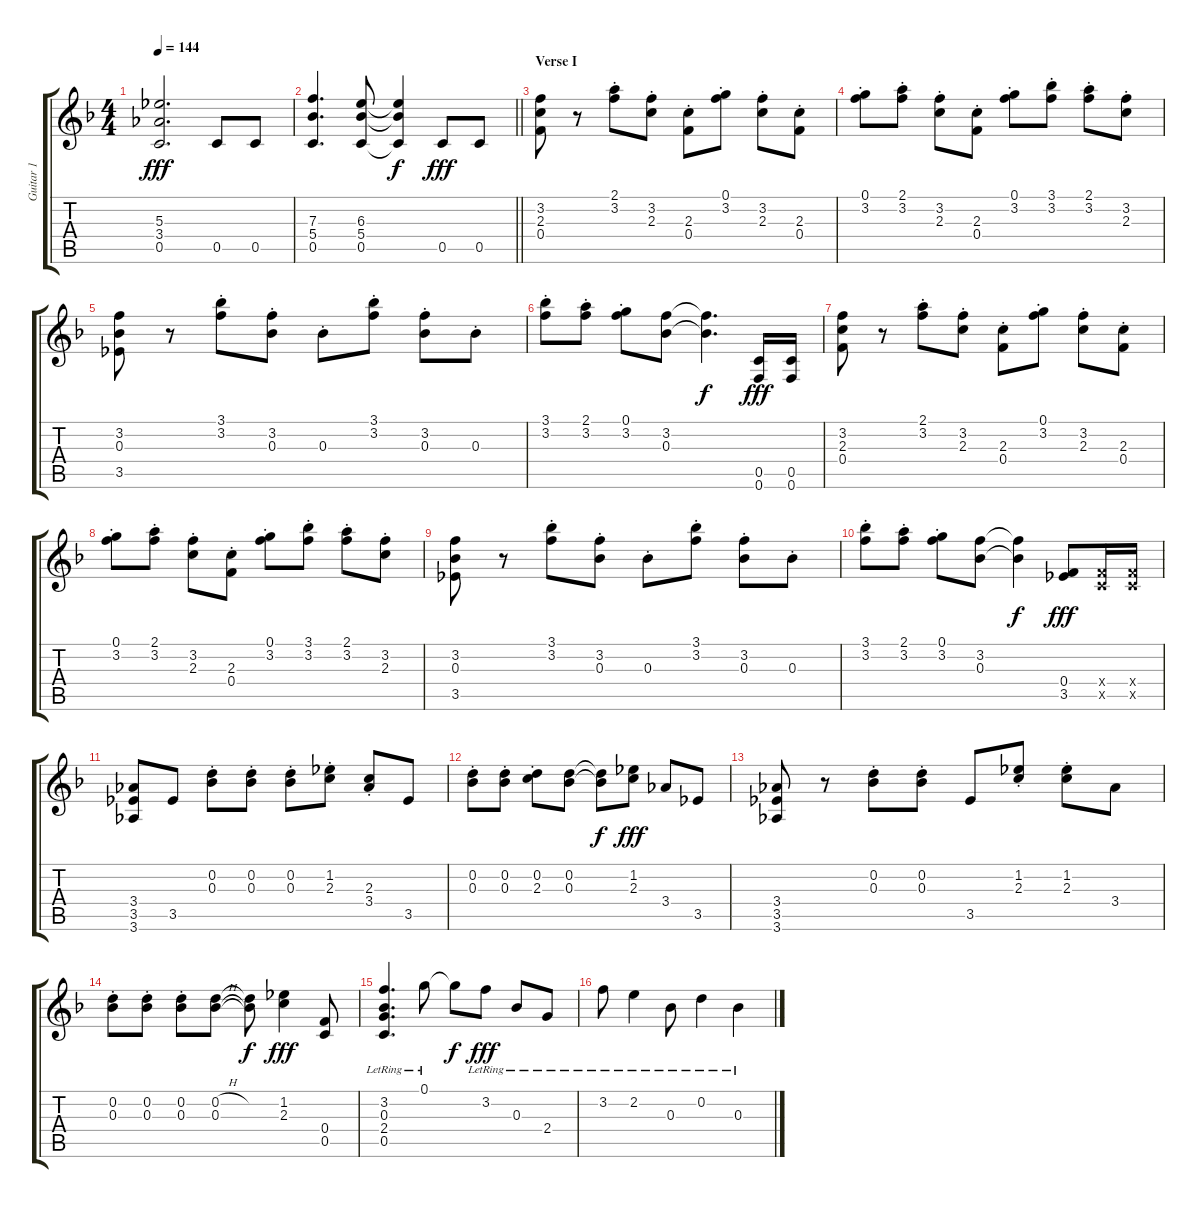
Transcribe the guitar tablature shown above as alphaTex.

\track ("Guitar 1" "Guitar 1") {instrument distortionguitar}
\staff {score tabs}
\tuning (G4 D4 Bb3 F3 C3 F2) {hide}
\ts (4 4)
\tempo 144
\clef g2
\ks f
(5.3 3.4 0.5).2{d dy fff} 0.5.8 0.5.8 |
\barLineRight lightlight
(7.3 5.4 0.5).4{d} (6.3 5.4 0.5).8 (6.3{t} 5.4{t} 0.5{t}).4{dy f} 0.5.8{dy fff} 0.5.8 |
\section ("" "Verse I")
(3.2 2.3 0.4).8 r.8 (2.1{st} 3.2{st}).8 (3.2{st} 2.3{st}).8 (2.3{st} 0.4{st}).8 (0.1{st} 3.2{st}).8 (3.2{st} 2.3{st}).8 (2.3{st} 0.4{st}).8 |
(0.1{st} 3.2{st}).8 (2.1{st} 3.2{st}).8 (3.2{st} 2.3{st}).8 (2.3{st} 0.4{st}).8 (0.1{st} 3.2{st}).8 (3.1{st} 3.2{st}).8 (2.1{st} 3.2{st}).8 (3.2{st} 2.3{st}).8 |
(3.2 0.3 3.5).8 r.8 (3.1{st} 3.2{st}).8 (3.2{st} 0.3{st}).8 0.3{st}.8 (3.1{st} 3.2{st}).8 (3.2{st} 0.3{st}).8 0.3{st}.8 |
(3.1{st} 3.2{st}).8 (2.1{st} 3.2{st}).8 (0.1{st} 3.2{st}).8 (3.2 0.3).8 (3.2{t} 0.3{t}).4{d dy f} (0.5 0.6).16{dy fff} (0.5 0.6).16 |
(3.2 2.3 0.4).8 r.8 (2.1{st} 3.2{st}).8 (3.2{st} 2.3{st}).8 (2.3{st} 0.4{st}).8 (0.1{st} 3.2{st}).8 (3.2{st} 2.3{st}).8 (2.3{st} 0.4{st}).8 |
(0.1{st} 3.2{st}).8 (2.1{st} 3.2{st}).8 (3.2{st} 2.3{st}).8 (2.3{st} 0.4{st}).8 (0.1{st} 3.2{st}).8 (3.1{st} 3.2{st}).8 (2.1{st} 3.2{st}).8 (3.2{st} 2.3{st}).8 |
(3.2 0.3 3.5).8 r.8 (3.1{st} 3.2{st}).8 (3.2{st} 0.3{st}).8 0.3{st}.8 (3.1{st} 3.2{st}).8 (3.2{st} 0.3{st}).8 0.3{st}.8 |
(3.1{st} 3.2{st}).8 (2.1{st} 3.2{st}).8 (0.1{st} 3.2{st}).8 (3.2 0.3).8 (3.2{t} 0.3{t}).4{dy f} (0.4 3.5).8{dy fff} (0.4{x} 0.5{x}).16 (0.4{x} 0.5{x}).16 |
(3.4 3.5 3.6).8 3.5.8 (0.2{st} 0.3{st}).8 (0.2{st} 0.3{st}).8 (0.2{st} 0.3{st}).8 (1.2{st} 2.3{st}).8 (2.3{st} 3.4{st}).8 3.5.8 |
(0.2{st} 0.3{st}).8 (0.2{st} 0.3{st}).8 (0.2{st} 2.3{st}).8 (0.2 0.3).8 (0.2{t} 0.3{t}).8{dy f} (1.2 2.3).8{dy fff} 3.4.8 3.5.8 |
(3.4 3.5 3.6).8 r.8 (0.2{st} 0.3{st}).8 (0.2{st} 0.3{st}).8 3.5.8 (1.2{st} 2.3{st}).8 (1.2{st} 2.3{st}).8 3.4.8 |
(0.2{st} 0.3{st}).8 (0.2{st} 0.3{st}).8 (0.2{st} 0.3{st}).8 (0.2{h} 0.3{h}).8 (0.2{t} 0.3{t}).8{dy f} (1.2 2.3).4{dy fff} (0.4 0.5).8 |
(3.2{lr} 0.3{lr} 2.4{lr} 0.5{lr}).4{d} 0.1{lr}.8 0.1{t}.8{dy f} 3.2{lr}.8{dy fff} 0.3{lr}.8 2.4{lr}.8 |
3.2{lr}.8 2.2{lr}.4 0.3{lr}.8 0.2{lr}.4 0.3{lr}.4
